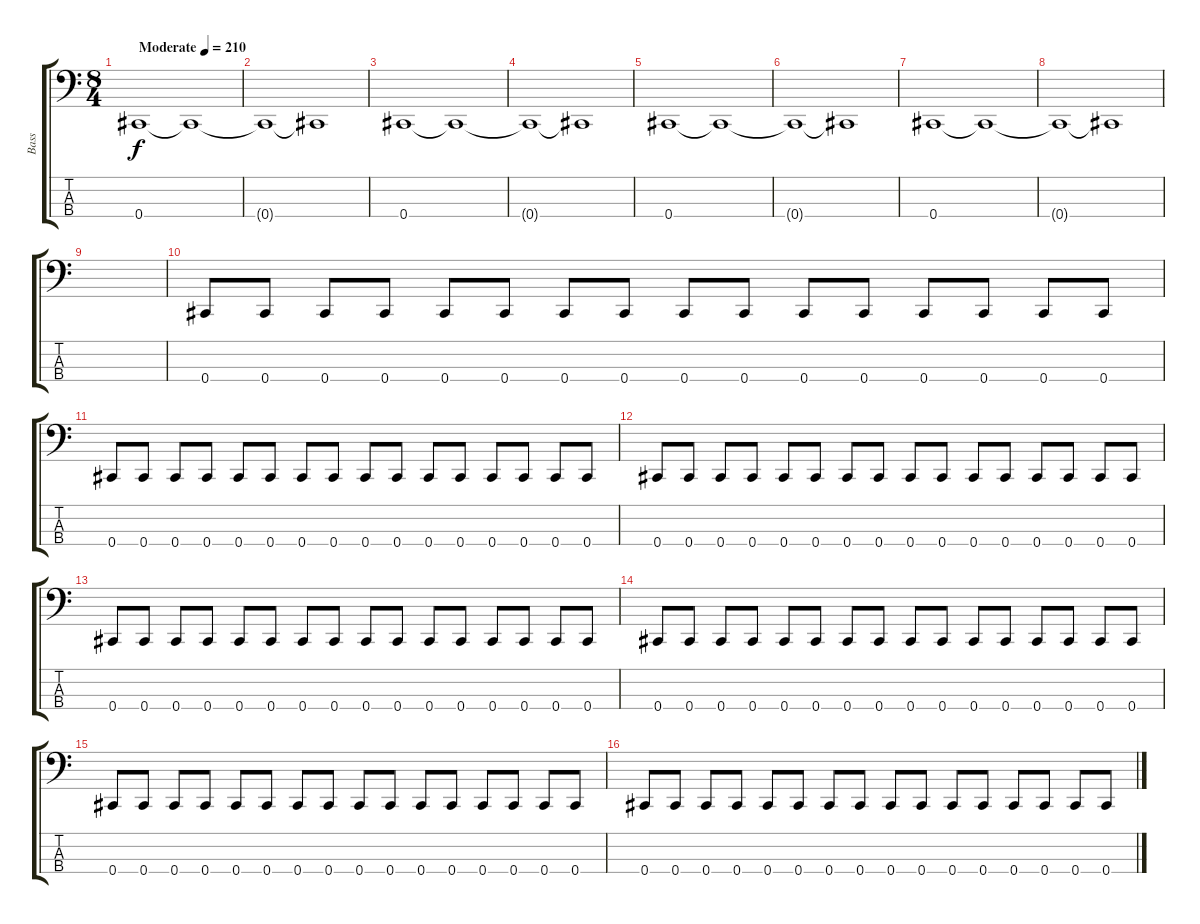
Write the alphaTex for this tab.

\track ("Bass" "Bass") {instrument electricbasspick}
\staff {score tabs}
\tuning (Gb2 Db2 Ab1 Db1) {hide}
\ts (8 4)
\tempo (210 "Moderate")
\clef f4
\ks c
0.4.1{dy f instrument electricbasspick} 0.4{t}.1 |
0.4{t}.1 0.4{t}.1 |
0.4.1 0.4{t}.1 |
0.4{t}.1 0.4{t}.1 |
0.4.1 0.4{t}.1 |
0.4{t}.1 0.4{t}.1 |
0.4.1 0.4{t}.1 |
0.4{t}.1 0.4{t}.1 |
|
0.4.8 0.4.8 0.4.8 0.4.8 0.4.8 0.4.8 0.4.8 0.4.8 0.4.8 0.4.8 0.4.8 0.4.8 0.4.8 0.4.8 0.4.8 0.4.8 |
0.4.8 0.4.8 0.4.8 0.4.8 0.4.8 0.4.8 0.4.8 0.4.8 0.4.8 0.4.8 0.4.8 0.4.8 0.4.8 0.4.8 0.4.8 0.4.8 |
0.4.8 0.4.8 0.4.8 0.4.8 0.4.8 0.4.8 0.4.8 0.4.8 0.4.8 0.4.8 0.4.8 0.4.8 0.4.8 0.4.8 0.4.8 0.4.8 |
0.4.8 0.4.8 0.4.8 0.4.8 0.4.8 0.4.8 0.4.8 0.4.8 0.4.8 0.4.8 0.4.8 0.4.8 0.4.8 0.4.8 0.4.8 0.4.8 |
0.4.8 0.4.8 0.4.8 0.4.8 0.4.8 0.4.8 0.4.8 0.4.8 0.4.8 0.4.8 0.4.8 0.4.8 0.4.8 0.4.8 0.4.8 0.4.8 |
0.4.8 0.4.8 0.4.8 0.4.8 0.4.8 0.4.8 0.4.8 0.4.8 0.4.8 0.4.8 0.4.8 0.4.8 0.4.8 0.4.8 0.4.8 0.4.8 |
0.4.8 0.4.8 0.4.8 0.4.8 0.4.8 0.4.8 0.4.8 0.4.8 0.4.8 0.4.8 0.4.8 0.4.8 0.4.8 0.4.8 0.4.8 0.4.8
